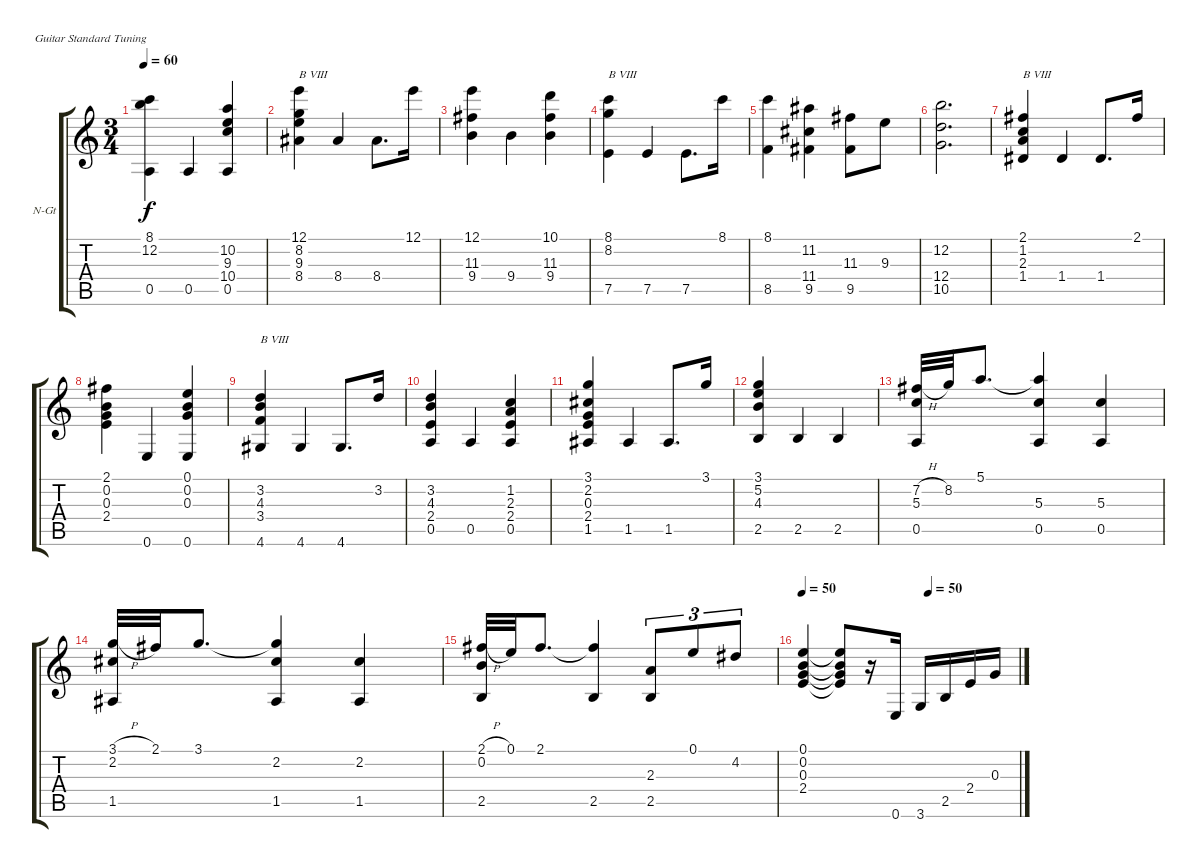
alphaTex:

\bracketExtendMode groupsimilarinstruments
\firstSystemTrackNameOrientation horizontal
\otherSystemsTrackNameOrientation horizontal
\track ("guitare" "N-Gt") {instrument acousticguitarnylon}
\staff {score tabs}
\tuning (E4 B3 G3 D3 A2 E2)
\ts (3 4)
\tempo 60
\clef g2
\ks c
(8.1 12.2 0.5).4{dy f} 0.5.4 (10.2 9.3 10.4 0.5).4 |
(12.1 8.2 9.3 8.4).4{txt "B VIII"} 8.4.4 8.4.8{d} 12.1.16 |
(12.1 11.3 9.4).4 9.4.4 (10.1 11.3 9.4).4 |
(8.1 8.2 7.5).4{txt "B VIII"} 7.5.4 7.5.8{d} 8.1.16 |
(8.1 8.5).4 (11.2 11.4 9.5).4 (11.3 9.5).8 9.3.8 |
(12.2 12.4 10.5).2{d} |
(2.1 1.2 2.3 1.4).4{txt "B VIII"} 1.4.4 1.4.8{d} 2.1.16 |
(2.1 0.2 0.3 2.4).4 0.6.4 (0.1 0.2 0.3 0.6).4 |
(3.2 4.3 3.4 4.6).4{txt "B VIII"} 4.6.4 4.6.8{d} 3.2.16 |
(3.2 4.3 2.4 0.5).4 0.5.4 (1.2 2.3 2.4 0.5).4 |
(3.1 2.2 0.3 2.4 1.5).4 1.5.4 1.5.8{d} 3.1.16 |
(3.1 5.2 4.3 2.5).4 2.5.4 2.5.4 |
(7.2{h} 5.3 0.5).32 8.2.32 5.1.8{d} (5.1{t} 5.3 0.5).4 (5.3 0.5).4 |
(3.1{h} 2.2 1.5).32 2.1.32 3.1.8{d} (3.1{t} 2.2 1.5).4 (2.2 1.5).4 |
(2.1{h} 0.2 2.5).32 0.1.32 2.1.8{d} (2.1{t} 2.5).4 (2.3 2.5).8{tu (3 2)} 0.1.8{tu (3 2)} 4.2.8{tu (3 2)} |
\tempo 50
\tempo (50 0.583333)
(0.1 0.2 0.3 2.4).4 (0.1{t} 0.2{t} 0.3{t} 2.4{t}).8 r.16 0.6.16 3.6.16 2.5.16 2.4.16 0.3.16
